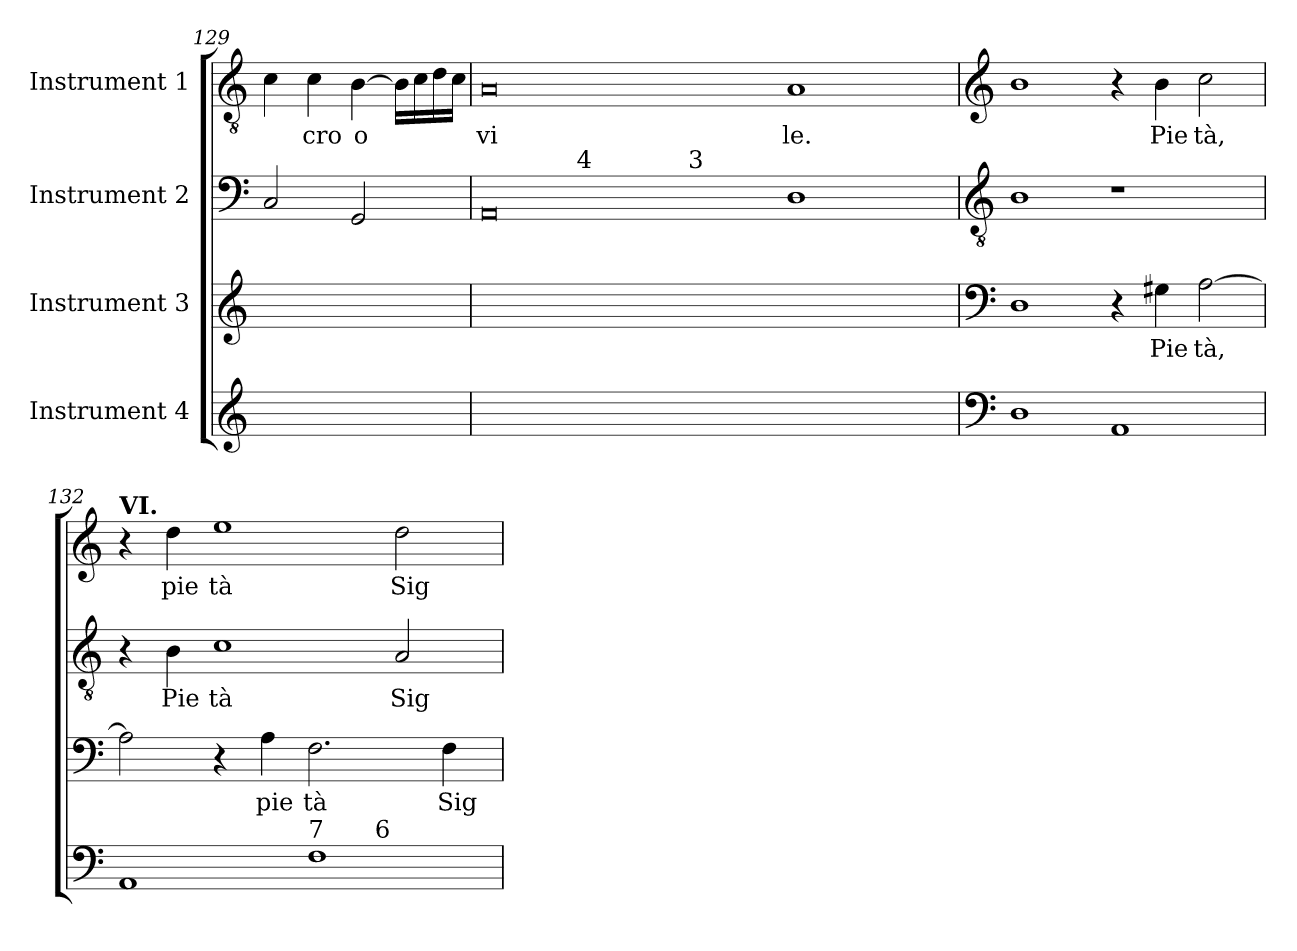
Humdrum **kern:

**kern	**kern	**text	**kern	**text	**kern	**text
*part4	*part3	*part3	*part2	*part2	*part1	*part1
*staff4	*staff3	*staff3	*staff2	*staff2	*staff1	*staff1
*I"Instrument 4	*I"Instrument 3	*	*I"Instrument 2	*	*I"Instrument 1	*
*clefG2	*clefG2	*	*clefF4	*	*clefGv2	*
*k[]	*k[]	*	*k[]	*	*k[]	*
=129	=129	=129	=129	=129	=129	=129
1ryy	1ryy	.	2C/	.	4c\	.
!	!	!	!	!	!	!LO:LY:b
.	.	.	.	.	4c\	cro
!	!	!	!	!	!	!LO:LY:b
.	.	.	2GG/	.	[>4B\	o
.	.	.	.	.	16B\LL]	.
.	.	.	.	.	16c\	.
.	.	.	.	.	16d\	.
.	.	.	.	.	16c\JJ	.
=130	=130	=130	=130	=130	=130	=130
!	!	!	!	!	!	!LO:LY:b
*	*	*	*^	*	*	*
*	*	*	*	*^	*	*	*
1ryy	1ryy	.	0AA>	2ryy	1ryy	.	0A	vi
.	.	.	.	8ryy	.	.	.	.
!	!	!	!	!LO:TX:a:t=4	!	!	!	!
.	.	.	.	1ryy	.	.	.	.
0ryy	0ryy	.	.	.	4.ryy	.	.	.
!	!	!	!	!	!LO:TX:a:t=3	!	!	!
.	.	.	.	.	1ryy	.	.	.
.	.	.	.	1ryy	.	.	.	.
!	!	!	!	!	!	!	!	!LO:LY:b
.	.	.	1D	.	.	.	1A	le.
.	.	.	.	.	2ryy	.	.	.
.	.	.	.	4.ryy	.	.	.	.
.	.	.	.	.	8ryy	.	.	.
*	*	*	*v	*v	*v	*	*	*
!!LO:LB:g=z
=131	=131	=131	=131	=131	=131	=131
*clefF4	*clefF4	*	*clefGv2	*	*clefG2	*
1D	1D	.	1B	.	1b	.
1AA	4r	.	1r	.	4r	.
!	!	!LO:LY:b	!	!	!	!LO:LY:b
.	4G#X\	Pie	.	.	4b\	Pie
!	!	!LO:LY:b	!	!	!	!LO:LY:b
.	[>2A\	tà,	.	.	2cc\	tà,
=132	=132	=132	=132	=132	=132	=132
!	!	!	!	!	!LO:TX:a:B:t=VI.	!
*^	*	*	*	*	*	*
1AA	1ryy	2A\]	.	4r	.	4r	.
!	!	!	!	!	!LO:LY:b	!	!LO:LY:b
.	.	.	.	4B\	Pie	4dd\	pie
!	!	!	!	!	!LO:LY:b	!	!LO:LY:b
.	.	4r	.	1c	-tà	1ee	tà
!	!	!	!LO:LY:b	!	!	!	!
.	.	4A\	pie	.	.	.	.
!LO:TX:a:t=7	!	!	!	!	!	!	!
!	!	!	!LO:LY:b	!	!	!	!
1F	4..ryy	2.F\	tà	.	.	.	.
!	!LO:TX:a:t=6	!	!	!	!	!	!
.	2ryy	.	.	.	.	.	.
!	!	!	!	!	!LO:LY:b	!	!LO:LY:b
.	.	.	.	2A/	Sig-	2dd\	Sig
!	!	!	!LO:LY:b	!	!	!	!
.	.	4F\	Sig	.	.	.	.
.	16ryy	.	.	.	.	.	.
*v	*v	*	*	*	*	*	*
=	=	=	=	=	=	=
*-	*-	*-	*-	*-	*-	*-
